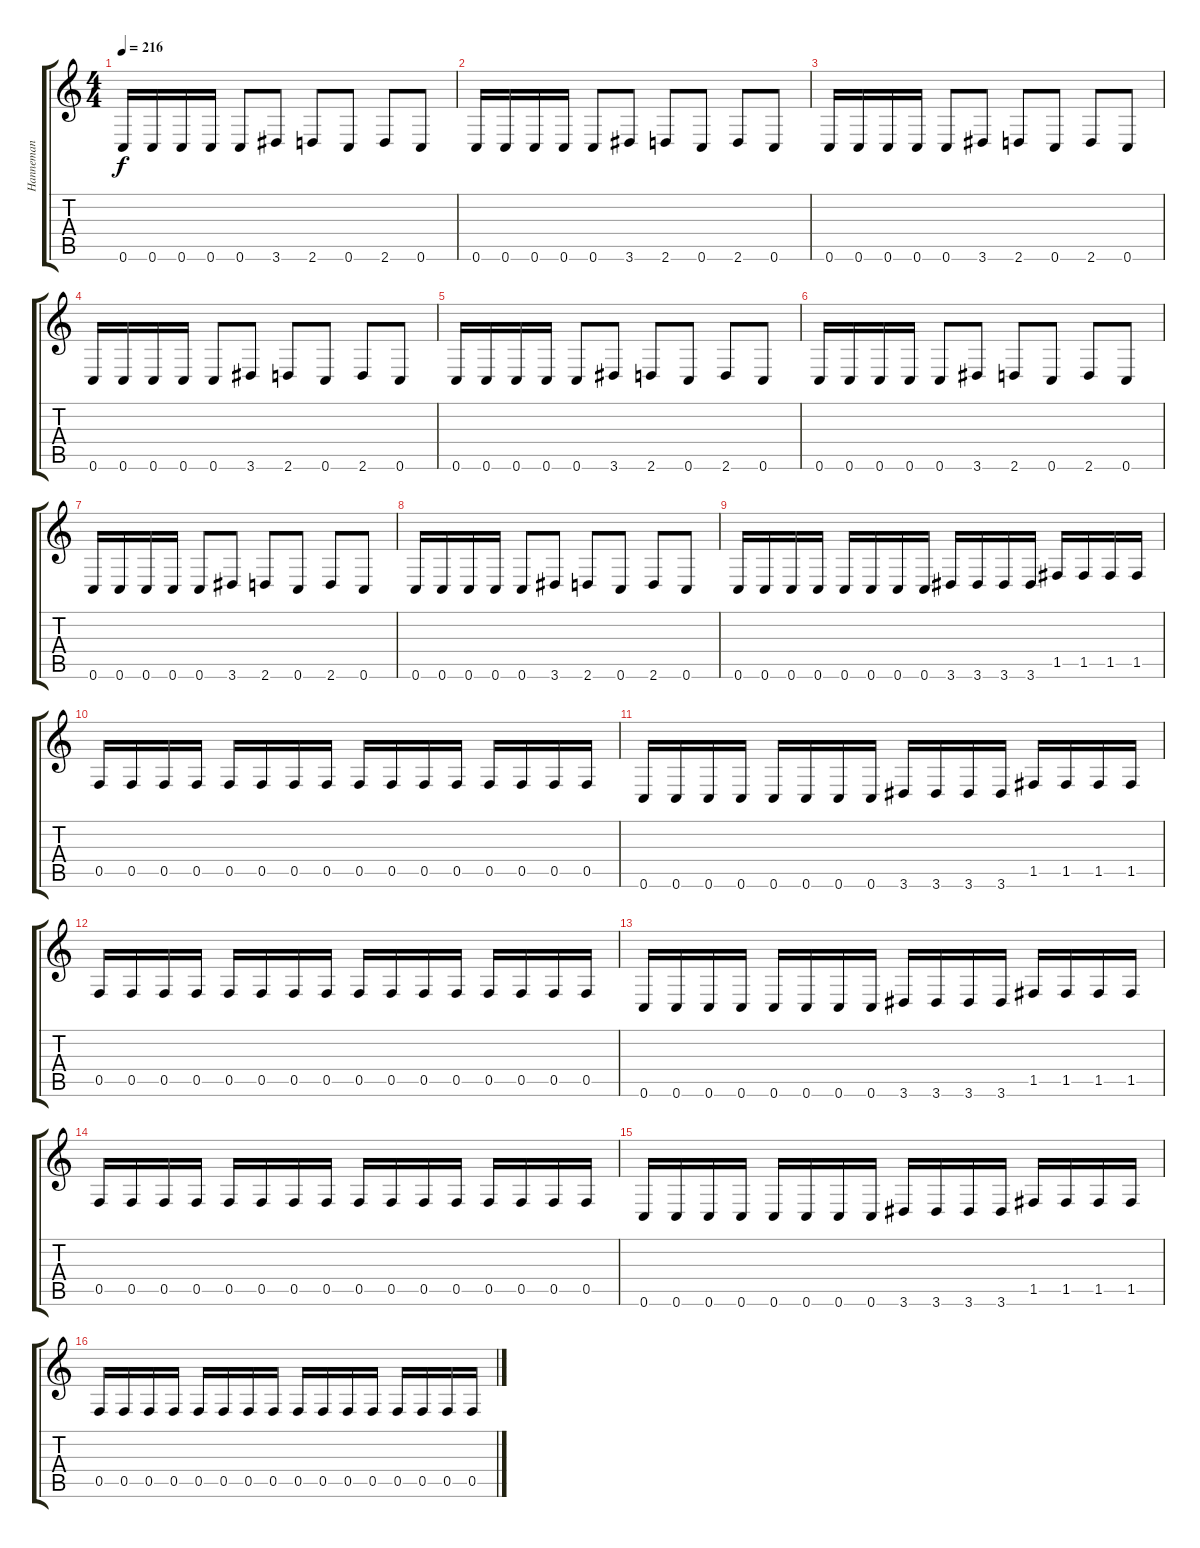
\track ("Hanneman" "Hanneman") {instrument distortionguitar}
\staff {score tabs}
\tuning (C4 G3 Eb3 Bb2 F2 C2) {hide}
\ts (4 4)
\tempo 216
\clef g2
\ks c
0.6.16{dy f} 0.6.16 0.6.16 0.6.16 0.6.8 3.6.8 2.6.8 0.6.8 2.6.8 0.6.8 |
0.6.16 0.6.16 0.6.16 0.6.16 0.6.8 3.6.8 2.6.8 0.6.8 2.6.8 0.6.8 |
0.6.16 0.6.16 0.6.16 0.6.16 0.6.8 3.6.8 2.6.8 0.6.8 2.6.8 0.6.8 |
0.6.16 0.6.16 0.6.16 0.6.16 0.6.8 3.6.8 2.6.8 0.6.8 2.6.8 0.6.8 |
0.6.16 0.6.16 0.6.16 0.6.16 0.6.8 3.6.8 2.6.8 0.6.8 2.6.8 0.6.8 |
0.6.16 0.6.16 0.6.16 0.6.16 0.6.8 3.6.8 2.6.8 0.6.8 2.6.8 0.6.8 |
0.6.16 0.6.16 0.6.16 0.6.16 0.6.8 3.6.8 2.6.8 0.6.8 2.6.8 0.6.8 |
0.6.16 0.6.16 0.6.16 0.6.16 0.6.8 3.6.8 2.6.8 0.6.8 2.6.8 0.6.8 |
0.6.16 0.6.16 0.6.16 0.6.16 0.6.16 0.6.16 0.6.16 0.6.16 3.6.16 3.6.16 3.6.16 3.6.16 1.5.16 1.5.16 1.5.16 1.5.16 |
0.5.16 0.5.16 0.5.16 0.5.16 0.5.16 0.5.16 0.5.16 0.5.16 0.5.16 0.5.16 0.5.16 0.5.16 0.5.16 0.5.16 0.5.16 0.5.16 |
0.6.16 0.6.16 0.6.16 0.6.16 0.6.16 0.6.16 0.6.16 0.6.16 3.6.16 3.6.16 3.6.16 3.6.16 1.5.16 1.5.16 1.5.16 1.5.16 |
0.5.16 0.5.16 0.5.16 0.5.16 0.5.16 0.5.16 0.5.16 0.5.16 0.5.16 0.5.16 0.5.16 0.5.16 0.5.16 0.5.16 0.5.16 0.5.16 |
0.6.16 0.6.16 0.6.16 0.6.16 0.6.16 0.6.16 0.6.16 0.6.16 3.6.16 3.6.16 3.6.16 3.6.16 1.5.16 1.5.16 1.5.16 1.5.16 |
0.5.16 0.5.16 0.5.16 0.5.16 0.5.16 0.5.16 0.5.16 0.5.16 0.5.16 0.5.16 0.5.16 0.5.16 0.5.16 0.5.16 0.5.16 0.5.16 |
0.6.16 0.6.16 0.6.16 0.6.16 0.6.16 0.6.16 0.6.16 0.6.16 3.6.16 3.6.16 3.6.16 3.6.16 1.5.16 1.5.16 1.5.16 1.5.16 |
0.5.16 0.5.16 0.5.16 0.5.16 0.5.16 0.5.16 0.5.16 0.5.16 0.5.16 0.5.16 0.5.16 0.5.16 0.5.16 0.5.16 0.5.16 0.5.16
